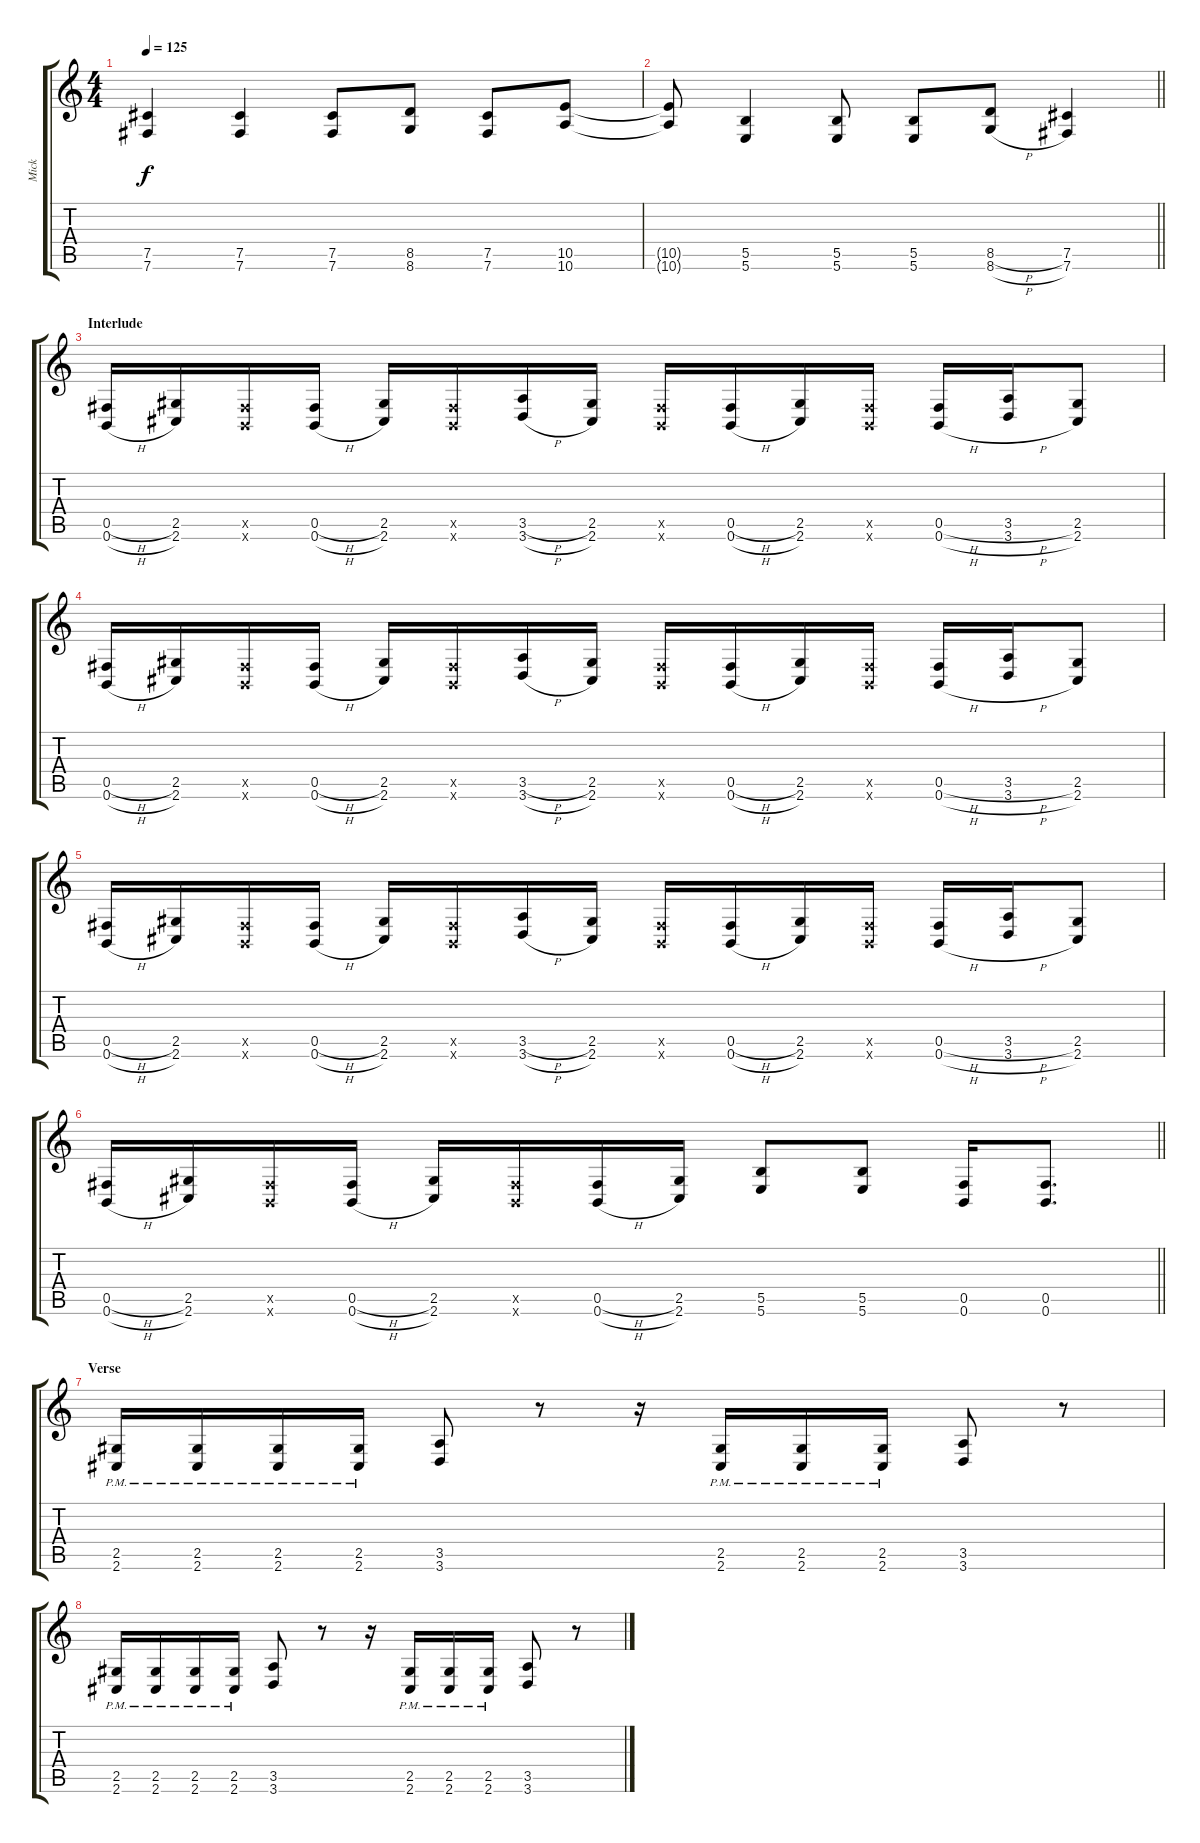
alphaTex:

\track ("Mick" "Mick") {instrument distortionguitar}
\staff {score tabs}
\tuning (Db4 Ab3 E3 B2 Gb2 B1) {hide}
\ts (4 4)
\tempo 125
\clef g2
\ks c
(7.5 7.6).4{dy f} (7.5 7.6).4 (7.5 7.6).8 (8.5 8.6).8 (7.5 7.6).8 (10.5 10.6).8 |
\barLineRight lightlight
(10.5{t} 10.6{t}).8 (5.5 5.6).4 (5.5 5.6).8 (5.5 5.6).8 (8.5{h} 8.6{h}).8 (7.5 7.6).4 |
\section ("" "Interlude")
(0.5{h} 0.6{h}).16 (2.5 2.6).16 (0.5{x} 0.6{x}).16 (0.5{h} 0.6{h}).16 (2.5 2.6).16 (0.5{x} 0.6{x}).16 (3.5{h} 3.6{h}).16 (2.5 2.6).16 (0.5{x} 0.6{x}).16 (0.5{h} 0.6{h}).16 (2.5 2.6).16 (0.5{x} 0.6{x}).16 (0.5{h} 0.6{h}).16 (3.5{h} 3.6{h}).16 (2.5 2.6).8 |
(0.5{h} 0.6{h}).16 (2.5 2.6).16 (0.5{x} 0.6{x}).16 (0.5{h} 0.6{h}).16 (2.5 2.6).16 (0.5{x} 0.6{x}).16 (3.5{h} 3.6{h}).16 (2.5 2.6).16 (0.5{x} 0.6{x}).16 (0.5{h} 0.6{h}).16 (2.5 2.6).16 (0.5{x} 0.6{x}).16 (0.5{h} 0.6{h}).16 (3.5{h} 3.6{h}).16 (2.5 2.6).8 |
(0.5{h} 0.6{h}).16 (2.5 2.6).16 (0.5{x} 0.6{x}).16 (0.5{h} 0.6{h}).16 (2.5 2.6).16 (0.5{x} 0.6{x}).16 (3.5{h} 3.6{h}).16 (2.5 2.6).16 (0.5{x} 0.6{x}).16 (0.5{h} 0.6{h}).16 (2.5 2.6).16 (0.5{x} 0.6{x}).16 (0.5{h} 0.6{h}).16 (3.5{h} 3.6{h}).16 (2.5 2.6).8 |
\barLineRight lightlight
(0.5{h} 0.6{h}).16 (2.5 2.6).16 (0.5{x} 0.6{x}).16 (0.5{h} 0.6{h}).16 (2.5 2.6).16 (0.5{x} 0.6{x}).16 (0.5{h} 0.6{h}).16 (2.5 2.6).16 (5.5 5.6).8 (5.5 5.6).8 (0.5 0.6).16 (0.5 0.6).8{d} |
\section ("" "Verse")
(2.5{pm} 2.6{pm}).16 (2.5{pm} 2.6{pm}).16 (2.5{pm} 2.6{pm}).16 (2.5{pm} 2.6{pm}).16 (3.5 3.6).8 r.8 r.16 (2.5{pm} 2.6{pm}).16 (2.5{pm} 2.6{pm}).16 (2.5{pm} 2.6{pm}).16 (3.5 3.6).8 r.8 |
(2.5{pm} 2.6{pm}).16 (2.5{pm} 2.6{pm}).16 (2.5{pm} 2.6{pm}).16 (2.5{pm} 2.6{pm}).16 (3.5 3.6).8 r.8 r.16 (2.5{pm} 2.6{pm}).16 (2.5{pm} 2.6{pm}).16 (2.5{pm} 2.6{pm}).16 (3.5 3.6).8 r.8
